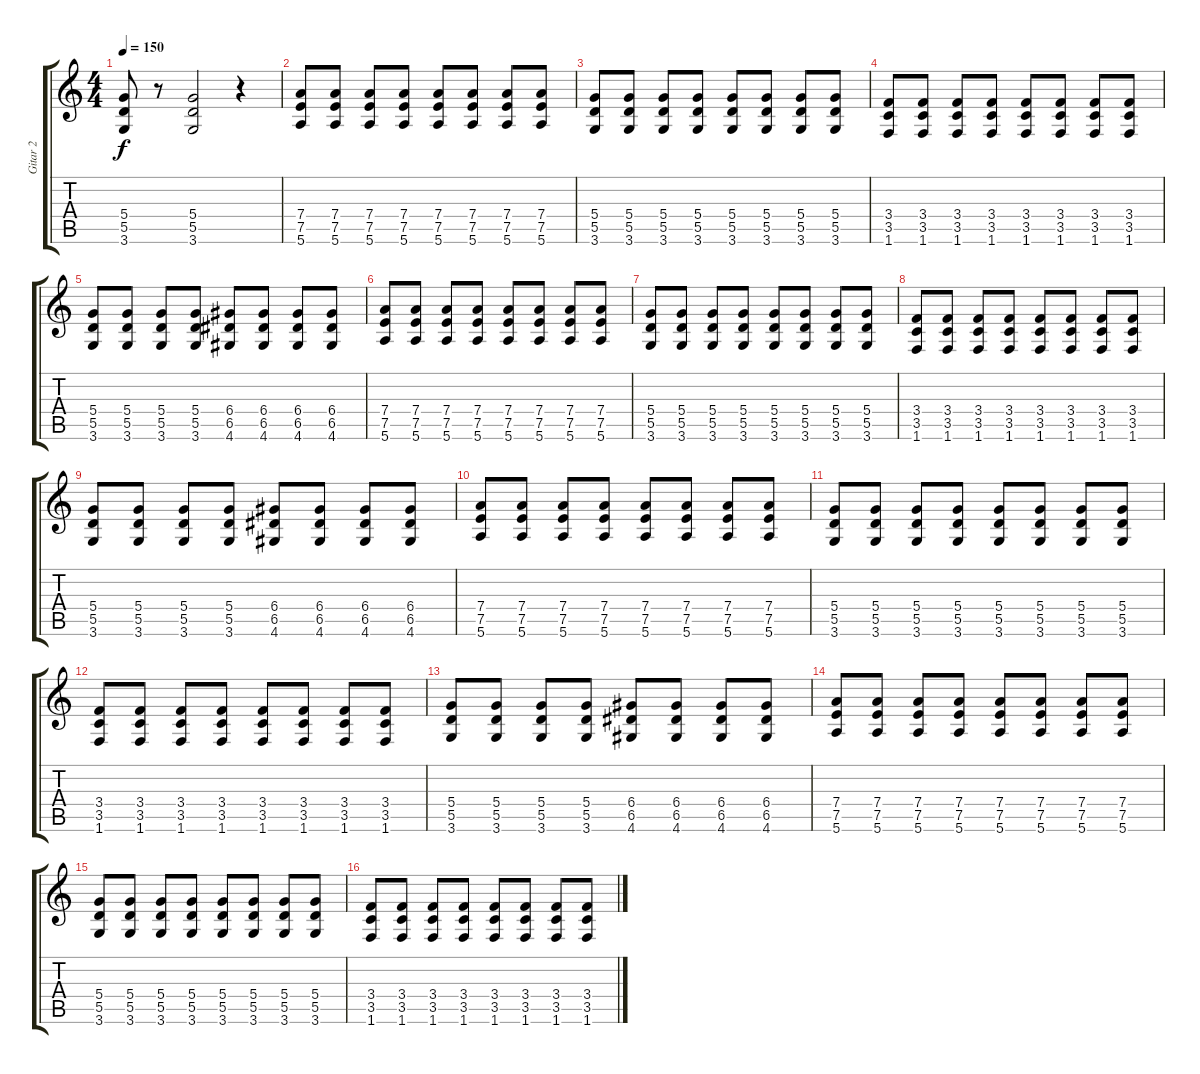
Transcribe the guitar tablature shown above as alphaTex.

\track ("Gitar 2" "Gitar 2") {instrument overdrivenguitar}
\staff {score tabs}
\tuning (E4 B3 G3 D3 A2 E2) {hide}
\ts (4 4)
\tempo 150
\clef g2
\ks c
(5.4 5.5 3.6).8{dy f} r.8 (5.4 5.5 3.6).2 r.4 |
(7.4 7.5 5.6).8 (7.4 7.5 5.6).8 (7.4 7.5 5.6).8 (7.4 7.5 5.6).8 (7.4 7.5 5.6).8 (7.4 7.5 5.6).8 (7.4 7.5 5.6).8 (7.4 7.5 5.6).8 |
(5.4 5.5 3.6).8 (5.4 5.5 3.6).8 (5.4 5.5 3.6).8 (5.4 5.5 3.6).8 (5.4 5.5 3.6).8 (5.4 5.5 3.6).8 (5.4 5.5 3.6).8 (5.4 5.5 3.6).8 |
(3.4 3.5 1.6).8 (3.4 3.5 1.6).8 (3.4 3.5 1.6).8 (3.4 3.5 1.6).8 (3.4 3.5 1.6).8 (3.4 3.5 1.6).8 (3.4 3.5 1.6).8 (3.4 3.5 1.6).8 |
(5.4 5.5 3.6).8 (5.4 5.5 3.6).8 (5.4 5.5 3.6).8 (5.4 5.5 3.6).8 (6.4 6.5 4.6).8 (6.4 6.5 4.6).8 (6.4 6.5 4.6).8 (6.4 6.5 4.6).8 |
(7.4 7.5 5.6).8 (7.4 7.5 5.6).8 (7.4 7.5 5.6).8 (7.4 7.5 5.6).8 (7.4 7.5 5.6).8 (7.4 7.5 5.6).8 (7.4 7.5 5.6).8 (7.4 7.5 5.6).8 |
(5.4 5.5 3.6).8 (5.4 5.5 3.6).8 (5.4 5.5 3.6).8 (5.4 5.5 3.6).8 (5.4 5.5 3.6).8 (5.4 5.5 3.6).8 (5.4 5.5 3.6).8 (5.4 5.5 3.6).8 |
(3.4 3.5 1.6).8 (3.4 3.5 1.6).8 (3.4 3.5 1.6).8 (3.4 3.5 1.6).8 (3.4 3.5 1.6).8 (3.4 3.5 1.6).8 (3.4 3.5 1.6).8 (3.4 3.5 1.6).8 |
(5.4 5.5 3.6).8 (5.4 5.5 3.6).8 (5.4 5.5 3.6).8 (5.4 5.5 3.6).8 (6.4 6.5 4.6).8 (6.4 6.5 4.6).8 (6.4 6.5 4.6).8 (6.4 6.5 4.6).8 |
(7.4 7.5 5.6).8 (7.4 7.5 5.6).8 (7.4 7.5 5.6).8 (7.4 7.5 5.6).8 (7.4 7.5 5.6).8 (7.4 7.5 5.6).8 (7.4 7.5 5.6).8 (7.4 7.5 5.6).8 |
(5.4 5.5 3.6).8 (5.4 5.5 3.6).8 (5.4 5.5 3.6).8 (5.4 5.5 3.6).8 (5.4 5.5 3.6).8 (5.4 5.5 3.6).8 (5.4 5.5 3.6).8 (5.4 5.5 3.6).8 |
(3.4 3.5 1.6).8 (3.4 3.5 1.6).8 (3.4 3.5 1.6).8 (3.4 3.5 1.6).8 (3.4 3.5 1.6).8 (3.4 3.5 1.6).8 (3.4 3.5 1.6).8 (3.4 3.5 1.6).8 |
(5.4 5.5 3.6).8 (5.4 5.5 3.6).8 (5.4 5.5 3.6).8 (5.4 5.5 3.6).8 (6.4 6.5 4.6).8 (6.4 6.5 4.6).8 (6.4 6.5 4.6).8 (6.4 6.5 4.6).8 |
(7.4 7.5 5.6).8 (7.4 7.5 5.6).8 (7.4 7.5 5.6).8 (7.4 7.5 5.6).8 (7.4 7.5 5.6).8 (7.4 7.5 5.6).8 (7.4 7.5 5.6).8 (7.4 7.5 5.6).8 |
(5.4 5.5 3.6).8 (5.4 5.5 3.6).8 (5.4 5.5 3.6).8 (5.4 5.5 3.6).8 (5.4 5.5 3.6).8 (5.4 5.5 3.6).8 (5.4 5.5 3.6).8 (5.4 5.5 3.6).8 |
(3.4 3.5 1.6).8 (3.4 3.5 1.6).8 (3.4 3.5 1.6).8 (3.4 3.5 1.6).8 (3.4 3.5 1.6).8 (3.4 3.5 1.6).8 (3.4 3.5 1.6).8 (3.4 3.5 1.6).8
